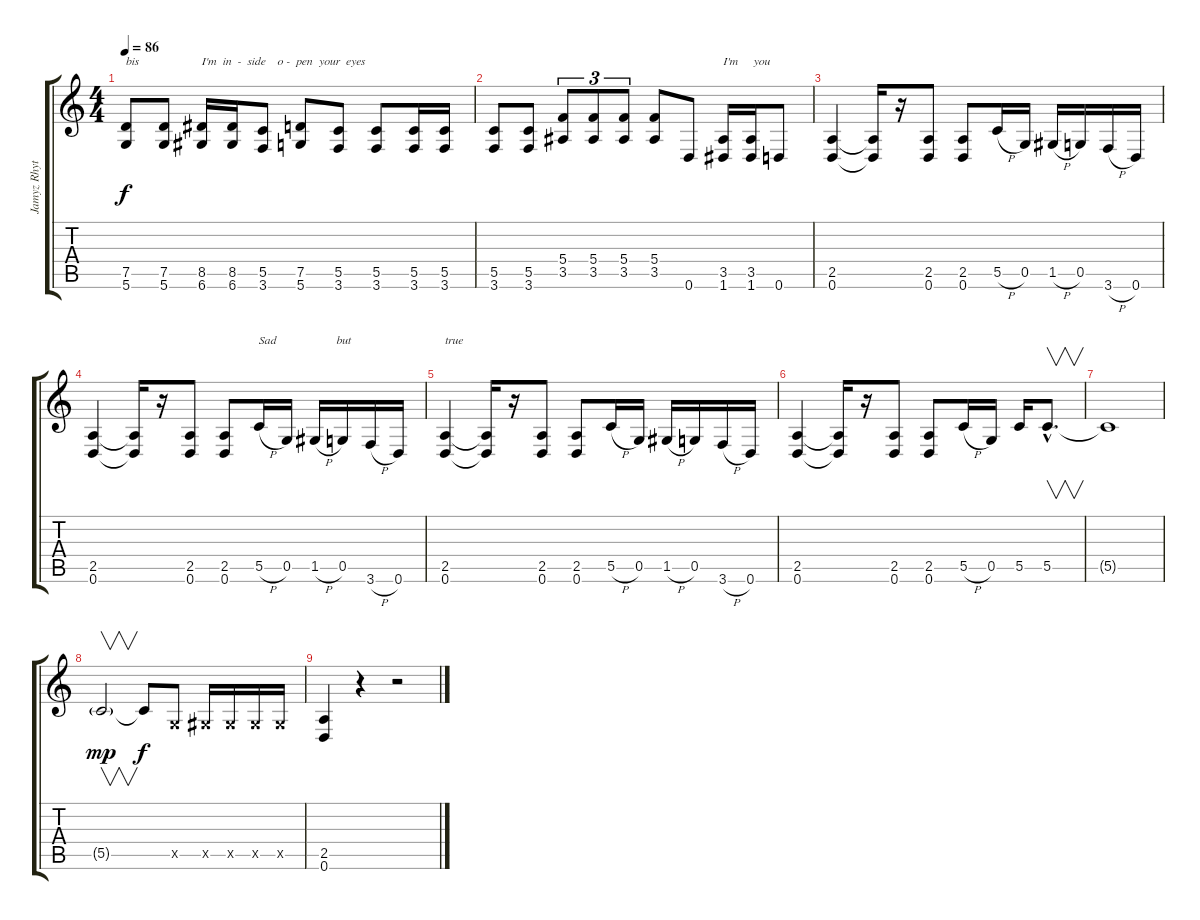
\track ("Jamyz Rhythm Guitar" "Jamyz Rhyt") {instrument distortionguitar}
\staff {score tabs}
\tuning (D4 A3 F3 C3 G2 D2) {hide}
\ts (4 4)
\tempo 86
\clef g2
\ks c
(7.5 5.6).8{txt "bis" dy f} (7.5 5.6).8 (8.5 6.6).16{txt "I'm  in  -  side    o -  pen  your  eyes"} (8.5 6.6).16 (5.5 3.6).8 (7.5 5.6).8 (5.5 3.6).8 (5.5 3.6).8 (5.5 3.6).16 (5.5 3.6).16 |
(5.5 3.6).8 (5.5 3.6).8 (5.4 3.5).8{tu (3 2)} (5.4 3.5).8{tu (3 2)} (5.4 3.5).8{tu (3 2)} (5.4 3.5).8 0.6.8 (3.5 1.6).16{txt "I'm     you"} (3.5 1.6).16 0.6.8 |
(2.5 0.6).4 (2.5{t} 0.6{t}).16 r.16 (2.5 0.6).8 (2.5 0.6).8 5.5{h}.16 0.5.16 1.5{h}.16 0.5.16 3.6{h}.16 0.6.16 |
(2.5 0.6).4 (2.5{t} 0.6{t}).16 r.16 (2.5 0.6).8 (2.5 0.6).8 5.5{h}.16{txt "Sad                    but"} 0.5.16 1.5{h}.16 0.5.16 3.6{h}.16 0.6.16 |
(2.5 0.6).4{txt "true"} (2.5{t} 0.6{t}).16 r.16 (2.5 0.6).8 (2.5 0.6).8 5.5{h}.16 0.5.16 1.5{h}.16 0.5.16 3.6{h}.16 0.6.16 |
(2.5 0.6).4 (2.5{t} 0.6{t}).16 r.16 (2.5 0.6).8 (2.5 0.6).8 5.5{h}.16 0.5.16 5.5.16 5.5{hac}.8{v d} |
5.5{t}.1 |
5.5{g}.2{v dy mp} 5.5{t}.8{dy f} 0.5{x}.8 1.5{x}.16 1.5{x}.16 1.5{x}.16 1.5{x}.16 |
(2.5 0.6).4 r.4 r.2
